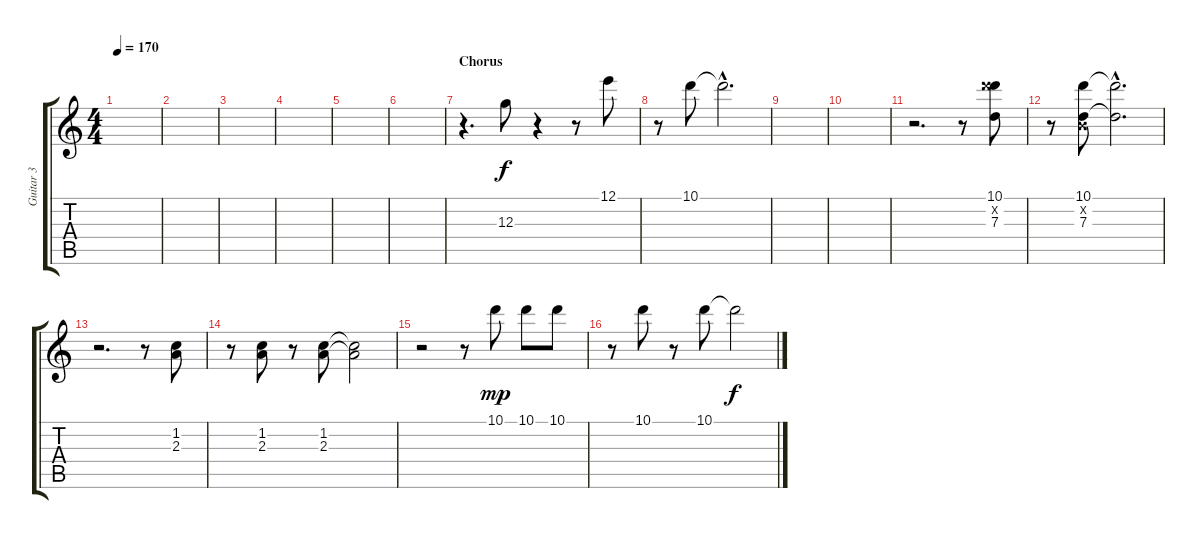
\track ("Guitar 3" "Guitar 3") {instrument acousticguitarsteel}
\staff {score tabs}
\tuning (E4 B3 G3 D3 A2 E2) {hide}
\ts (4 4)
\tempo 170
\clef g2
\ks c
|
|
|
|
|
|
\section ("" "Chorus")
r.4{d} 12.3.8 r.4 r.8 12.1.8 |
r.8 10.1.8 10.1{hac t}.2{d} |
|
|
r.2{d} r.8 (10.1 15.2{x} 7.3).8 |
r.8 (10.1 0.2{x} 7.3).8 (10.1{hac t} 7.3{hac t}).2{d} |
r.2{d} r.8 (1.2 2.3).8 |
r.8 (1.2 2.3).8 r.8 (1.2 2.3).8 (1.2{t} 2.3{t}).2 |
r.2 r.8 10.1.8{dy mp} 10.1.8 10.1.8 |
r.8 10.1.8 r.8 10.1.8 10.1{t}.2{dy f}
